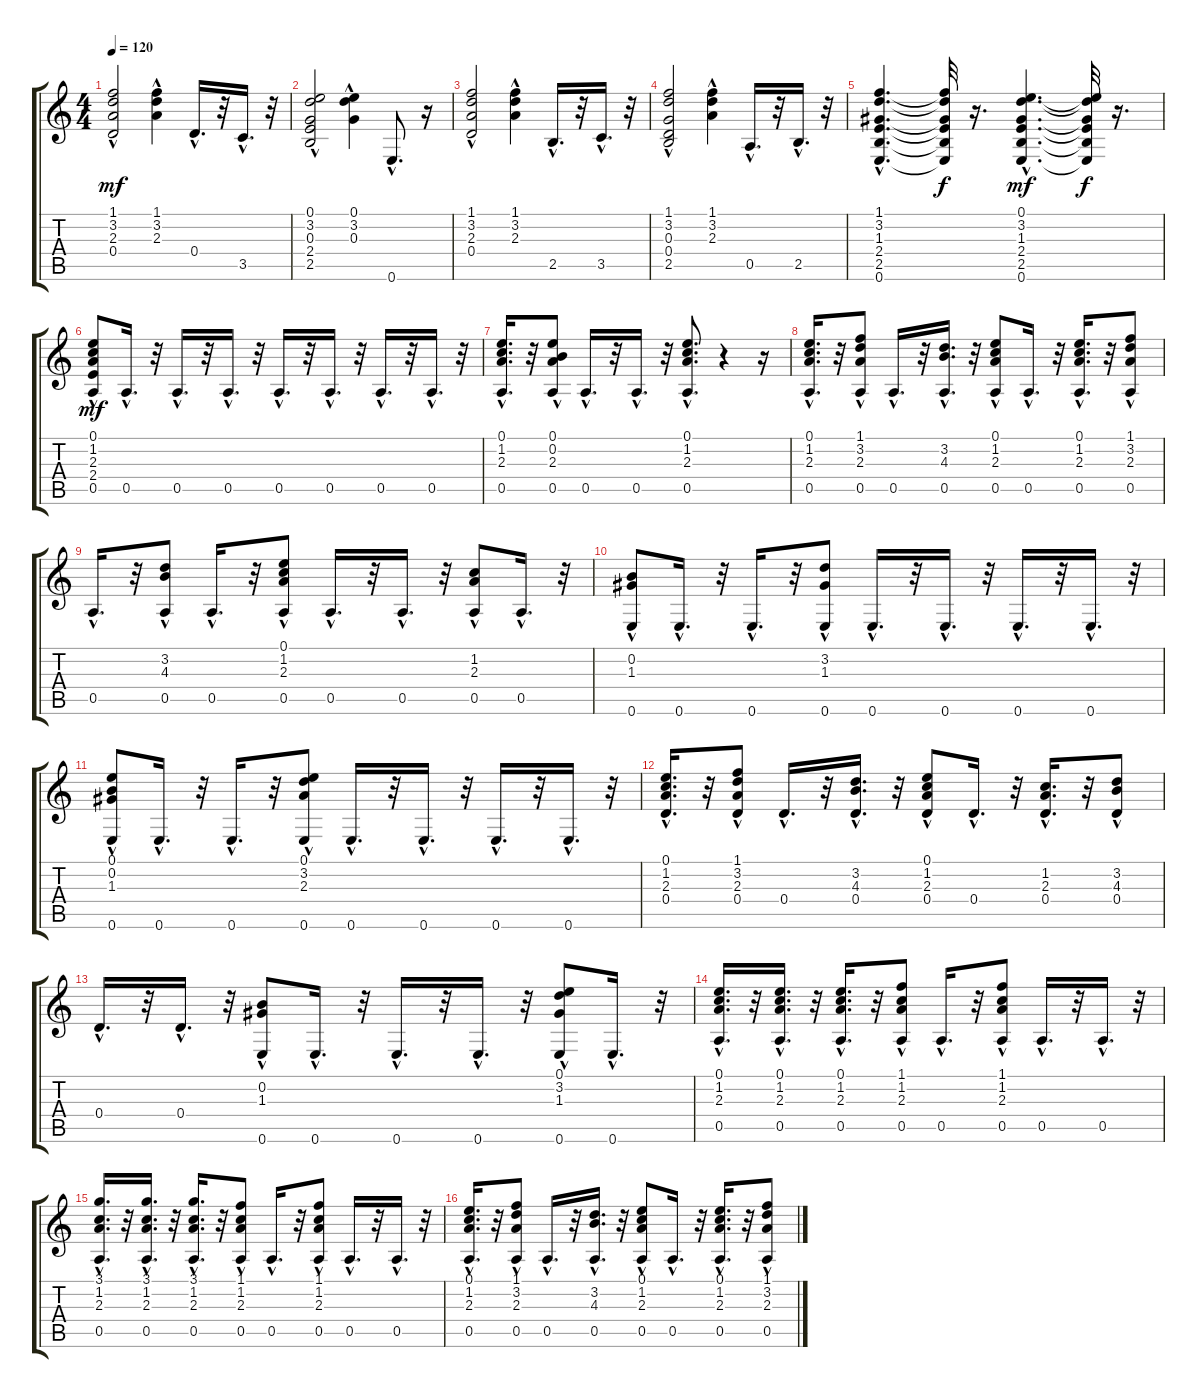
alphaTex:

\track "" {instrument acousticguitarnylon}
\staff {score tabs}
\tuning (E4 B3 G3 D3 A2 E2) {hide}
\ts (4 4)
\tempo 120
\clef g2
\ks c
(1.1{hac} 3.2{hac} 2.3{hac} 0.4).2{dy mf} (1.1{hac} 3.2{hac} 2.3{hac}).4 0.4{hac}.16{d} r.32 3.5{hac}.16{d} r.32 |
(0.1{hac} 3.2{hac} 0.3{hac} 2.4{hac} 2.5).2 (0.1{hac} 3.2{hac} 0.3{hac}).4 0.6{hac}.8{d} r.16 |
(1.1{hac} 3.2{hac} 2.3{hac} 0.4).2 (1.1{hac} 3.2{hac} 2.3{hac}).4 2.5{hac}.16{d} r.32 3.5{hac}.16{d} r.32 |
(1.1{hac} 3.2{hac} 0.3{hac} 0.4{hac} 2.5).2 (1.1{hac} 3.2{hac} 2.3{hac}).4 0.5{hac}.16{d} r.32 2.5{hac}.16{d} r.32 |
(1.1{hac} 3.2{hac} 1.3{hac} 2.4{hac} 2.5{hac} 0.6{hac}).4{d} (1.1{t} 3.2{t} 1.3{t} 2.4{t} 2.5{t} 0.6{t}).32{dy f} r.16{d} (0.1{hac} 3.2{hac} 1.3{hac} 2.4{hac} 2.5{hac} 0.6{hac}).4{d dy mf} (0.1{t} 3.2{t} 1.3{t} 2.4{t} 2.5{t} 0.6{t}).32{dy f} r.16{d} |
(0.1{hac} 1.2{hac} 2.3{hac} 2.4{hac} 0.5{hac}).8{dy mf} 0.5{hac}.16{d} r.32 0.5{hac}.16{d} r.32 0.5{hac}.16{d} r.32 0.5{hac}.16{d} r.32 0.5{hac}.16{d} r.32 0.5{hac}.16{d} r.32 0.5{hac}.16{d} r.32 |
(0.1{hac} 1.2{hac} 2.3{hac} 0.5{hac}).16{d} r.32 (0.1 0.2 2.3 0.5{hac}).8 0.5{hac}.16{d} r.32 0.5{hac}.16{d} r.32 (0.1{hac} 1.2{hac} 2.3{hac} 0.5{hac}).8{d} r.4 r.16 |
(0.1{hac} 1.2{hac} 2.3{hac} 0.5{hac}).16{d} r.32 (1.1{hac} 3.2{hac} 2.3{hac} 0.5{hac}).8 0.5{hac}.16{d} r.32 (3.2{hac} 4.3{hac} 0.5{hac}).16{d} r.32 (0.1{hac} 1.2{hac} 2.3{hac} 0.5{hac}).8 0.5{hac}.16{d} r.32 (0.1{hac} 1.2{hac} 2.3{hac} 0.5{hac}).16{d} r.32 (1.1{hac} 3.2{hac} 2.3{hac} 0.5{hac}).8 |
0.5{hac}.16{d} r.32 (3.2{hac} 4.3{hac} 0.5{hac}).8 0.5{hac}.16{d} r.32 (0.1 1.2 2.3 0.5{hac}).8 0.5{hac}.16{d} r.32 0.5{hac}.16{d} r.32 (1.2{hac} 2.3{hac} 0.5{hac}).8 0.5{hac}.16{d} r.32 |
(0.2 1.3 0.6{hac}).8 0.6{hac}.16{d} r.32 0.6{hac}.16{d} r.32 (3.2 1.3 0.6{hac}).8 0.6{hac}.16{d} r.32 0.6{hac}.16{d} r.32 0.6{hac}.16{d} r.32 0.6{hac}.16{d} r.32 |
(0.1 0.2 1.3 0.6{hac}).8 0.6{hac}.16{d} r.32 0.6{hac}.16{d} r.32 (0.1 3.2 2.3 0.6{hac}).8 0.6{hac}.16{d} r.32 0.6{hac}.16{d} r.32 0.6{hac}.16{d} r.32 0.6{hac}.16{d} r.32 |
(0.1{hac} 1.2{hac} 2.3{hac} 0.4{hac}).16{d} r.32 (1.1{hac} 3.2{hac} 2.3{hac} 0.4{hac}).8 0.4{hac}.16{d} r.32 (3.2{hac} 4.3{hac} 0.4{hac}).16{d} r.32 (0.1{hac} 1.2{hac} 2.3{hac} 0.4{hac}).8 0.4{hac}.16{d} r.32 (1.2{hac} 2.3{hac} 0.4{hac}).16{d} r.32 (3.2 4.3 0.4{hac}).8 |
0.4{hac}.16{d} r.32 0.4{hac}.16{d} r.32 (0.2{hac} 1.3{hac} 0.6{hac}).8 0.6{hac}.16{d} r.32 0.6{hac}.16{d} r.32 0.6{hac}.16{d} r.32 (0.1{hac} 3.2{hac} 1.3{hac} 0.6{hac}).8 0.6{hac}.16{d} r.32 |
(0.1{hac} 1.2{hac} 2.3{hac} 0.5{hac}).16{d} r.32 (0.1{hac} 1.2{hac} 2.3{hac} 0.5{hac}).16{d} r.32 (0.1{hac} 1.2{hac} 2.3{hac} 0.5{hac}).16{d} r.32 (1.1{hac} 1.2{hac} 2.3{hac} 0.5{hac}).8 0.5{hac}.16{d} r.32 (1.1 1.2 2.3 0.5{hac}).8 0.5{hac}.16{d} r.32 0.5{hac}.16{d} r.32 |
(3.1{hac} 1.2{hac} 2.3{hac} 0.5{hac}).16{d} r.32 (3.1{hac} 1.2{hac} 2.3{hac} 0.5{hac}).16{d} r.32 (3.1{hac} 1.2{hac} 2.3{hac} 0.5{hac}).16{d} r.32 (1.1{hac} 1.2{hac} 2.3{hac} 0.5{hac}).8 0.5{hac}.16{d} r.32 (1.1 1.2 2.3 0.5{hac}).8 0.5{hac}.16{d} r.32 0.5{hac}.16{d} r.32 |
(0.1{hac} 1.2{hac} 2.3{hac} 0.5{hac}).16{d} r.32 (1.1{hac} 3.2{hac} 2.3{hac} 0.5{hac}).8 0.5{hac}.16{d} r.32 (3.2{hac} 4.3{hac} 0.5{hac}).16{d} r.32 (0.1{hac} 1.2{hac} 2.3{hac} 0.5{hac}).8 0.5{hac}.16{d} r.32 (0.1{hac} 1.2{hac} 2.3{hac} 0.5{hac}).16{d} r.32 (1.1{hac} 3.2{hac} 2.3{hac} 0.5{hac}).8
